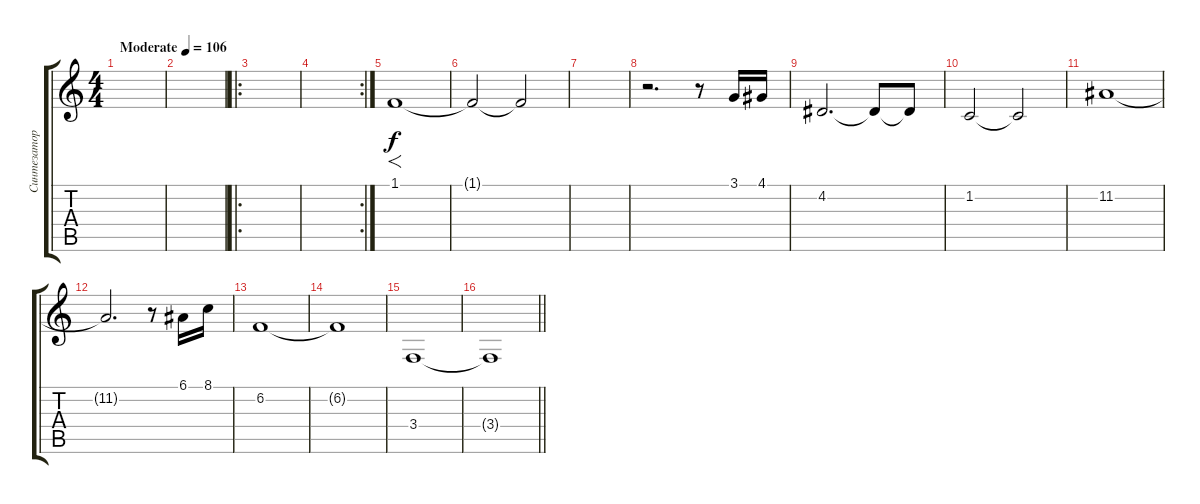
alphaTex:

\track ("Синтезатор" "Синтезатор") {instrument stringensemble1}
\staff {score tabs}
\tuning (E4 B3 G3 D3 A2 E2) {hide}
\ts (4 4)
\tempo (106 "Moderate")
\clef g2
\ks c
|
|
\ro
|
\rc 2
|
1.1.1{f} |
1.1{t}.2 1.1{t}.2{volume 0} |
|
r.2{d volume 16} r.8 3.1.16 4.1.16 |
4.2.2{d} 4.2{t}.8 4.2{t}.8 |
1.2.2 1.2{t}.2 |
11.2.1 |
11.2{t}.2{d} r.8 6.1.16 8.1.16 |
6.2.1 |
6.2{t}.1 |
3.4.1 |
\barLineRight lightlight
3.4{t}.1
